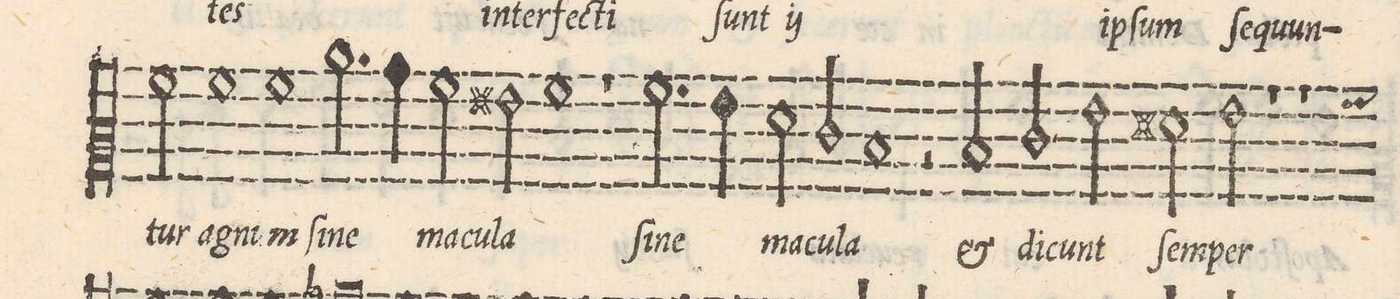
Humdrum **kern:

**kern	**text
*I"ALTO	*
*clefC2	*
*k[]	*
*met(C|)	*
*M2/1	*
2a\	-tur
1a	a-
=32-	=32-
1a	-gnum
2.cc\	ſi-
4b\	-ne
=33-	=33-
2a\	ma-
2g#X\	-cu-
1a	-la
=34-	=34-
1r	.
2.a\	ſi-
4gny\	-ne
=35-	=35-
2f\	ma-
2e/	-cu-
1d	-la
=36-	=36-
2rg	.
2d/	(et)
2e/	di-
2g\	-cunt
=37-	=37-
2f#X\	ſem-
*custos:a	*
2g\	-per
*-	*-
